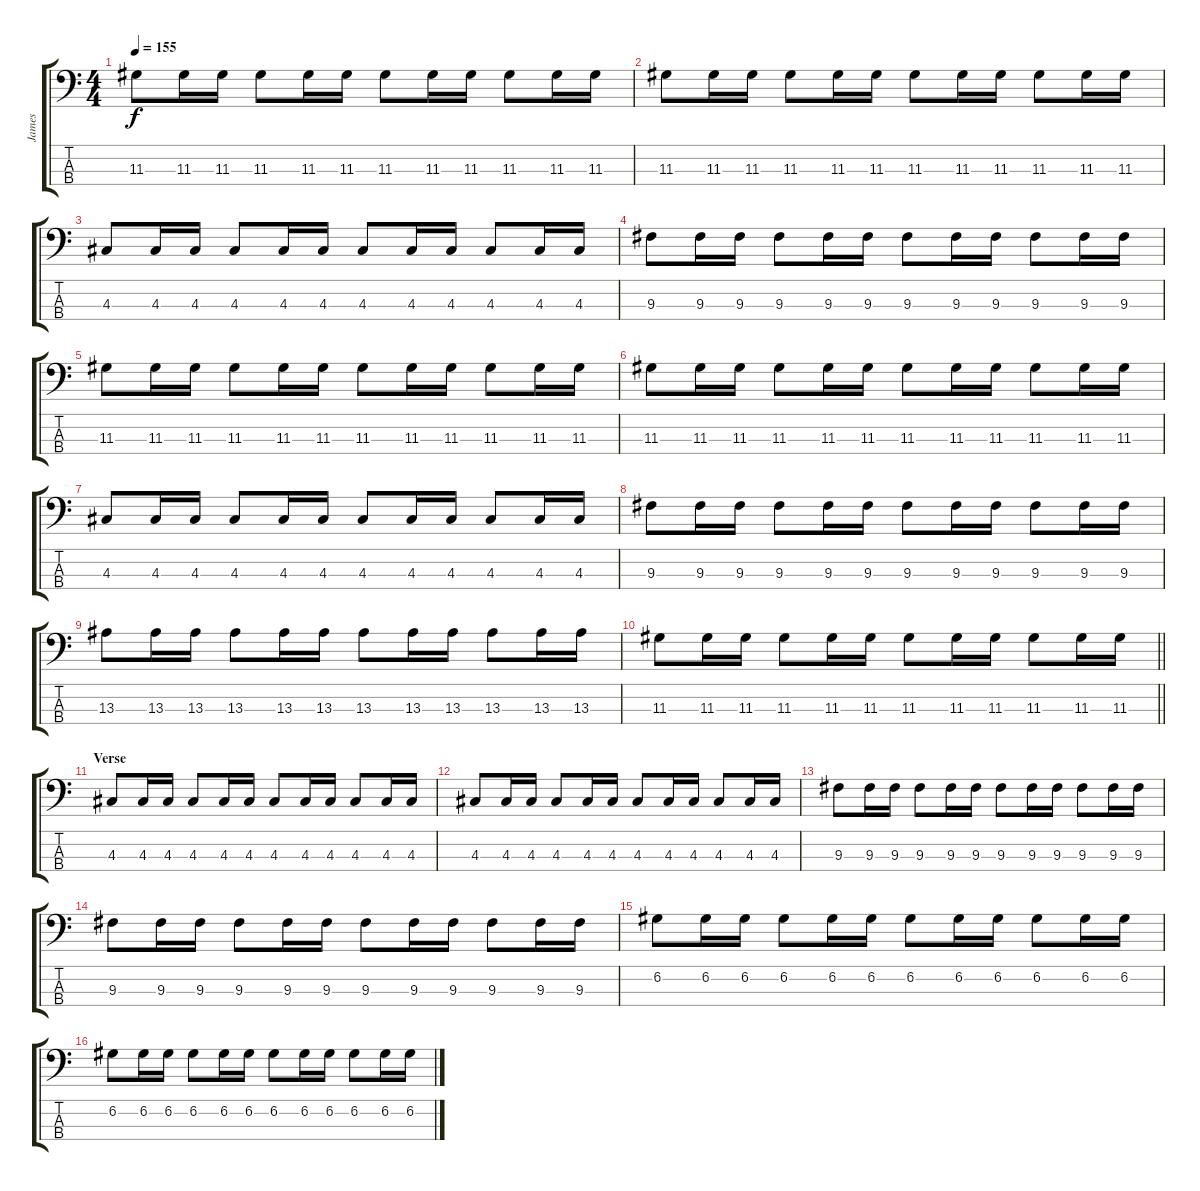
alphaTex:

\track ("James" "James") {instrument electricbassfinger}
\staff {score tabs}
\tuning (G2 D2 A1 E1) {hide}
\ts (4 4)
\tempo 155
\clef f4
\ks c
11.3.8{dy f} 11.3.16 11.3.16 11.3.8 11.3.16 11.3.16 11.3.8 11.3.16 11.3.16 11.3.8 11.3.16 11.3.16 |
11.3.8 11.3.16 11.3.16 11.3.8 11.3.16 11.3.16 11.3.8 11.3.16 11.3.16 11.3.8 11.3.16 11.3.16 |
4.3.8 4.3.16 4.3.16 4.3.8 4.3.16 4.3.16 4.3.8 4.3.16 4.3.16 4.3.8 4.3.16 4.3.16 |
9.3.8 9.3.16 9.3.16 9.3.8 9.3.16 9.3.16 9.3.8 9.3.16 9.3.16 9.3.8 9.3.16 9.3.16 |
11.3.8 11.3.16 11.3.16 11.3.8 11.3.16 11.3.16 11.3.8 11.3.16 11.3.16 11.3.8 11.3.16 11.3.16 |
11.3.8 11.3.16 11.3.16 11.3.8 11.3.16 11.3.16 11.3.8 11.3.16 11.3.16 11.3.8 11.3.16 11.3.16 |
4.3.8 4.3.16 4.3.16 4.3.8 4.3.16 4.3.16 4.3.8 4.3.16 4.3.16 4.3.8 4.3.16 4.3.16 |
9.3.8 9.3.16 9.3.16 9.3.8 9.3.16 9.3.16 9.3.8 9.3.16 9.3.16 9.3.8 9.3.16 9.3.16 |
13.3.8 13.3.16 13.3.16 13.3.8 13.3.16 13.3.16 13.3.8 13.3.16 13.3.16 13.3.8 13.3.16 13.3.16 |
\barLineRight lightlight
11.3.8 11.3.16 11.3.16 11.3.8 11.3.16 11.3.16 11.3.8 11.3.16 11.3.16 11.3.8 11.3.16 11.3.16 |
\section ("" "Verse")
4.3.8 4.3.16 4.3.16 4.3.8 4.3.16 4.3.16 4.3.8 4.3.16 4.3.16 4.3.8 4.3.16 4.3.16 |
4.3.8 4.3.16 4.3.16 4.3.8 4.3.16 4.3.16 4.3.8 4.3.16 4.3.16 4.3.8 4.3.16 4.3.16 |
9.3.8 9.3.16 9.3.16 9.3.8 9.3.16 9.3.16 9.3.8 9.3.16 9.3.16 9.3.8 9.3.16 9.3.16 |
9.3.8 9.3.16 9.3.16 9.3.8 9.3.16 9.3.16 9.3.8 9.3.16 9.3.16 9.3.8 9.3.16 9.3.16 |
6.2.8 6.2.16 6.2.16 6.2.8 6.2.16 6.2.16 6.2.8 6.2.16 6.2.16 6.2.8 6.2.16 6.2.16 |
6.2.8 6.2.16 6.2.16 6.2.8 6.2.16 6.2.16 6.2.8 6.2.16 6.2.16 6.2.8 6.2.16 6.2.16
